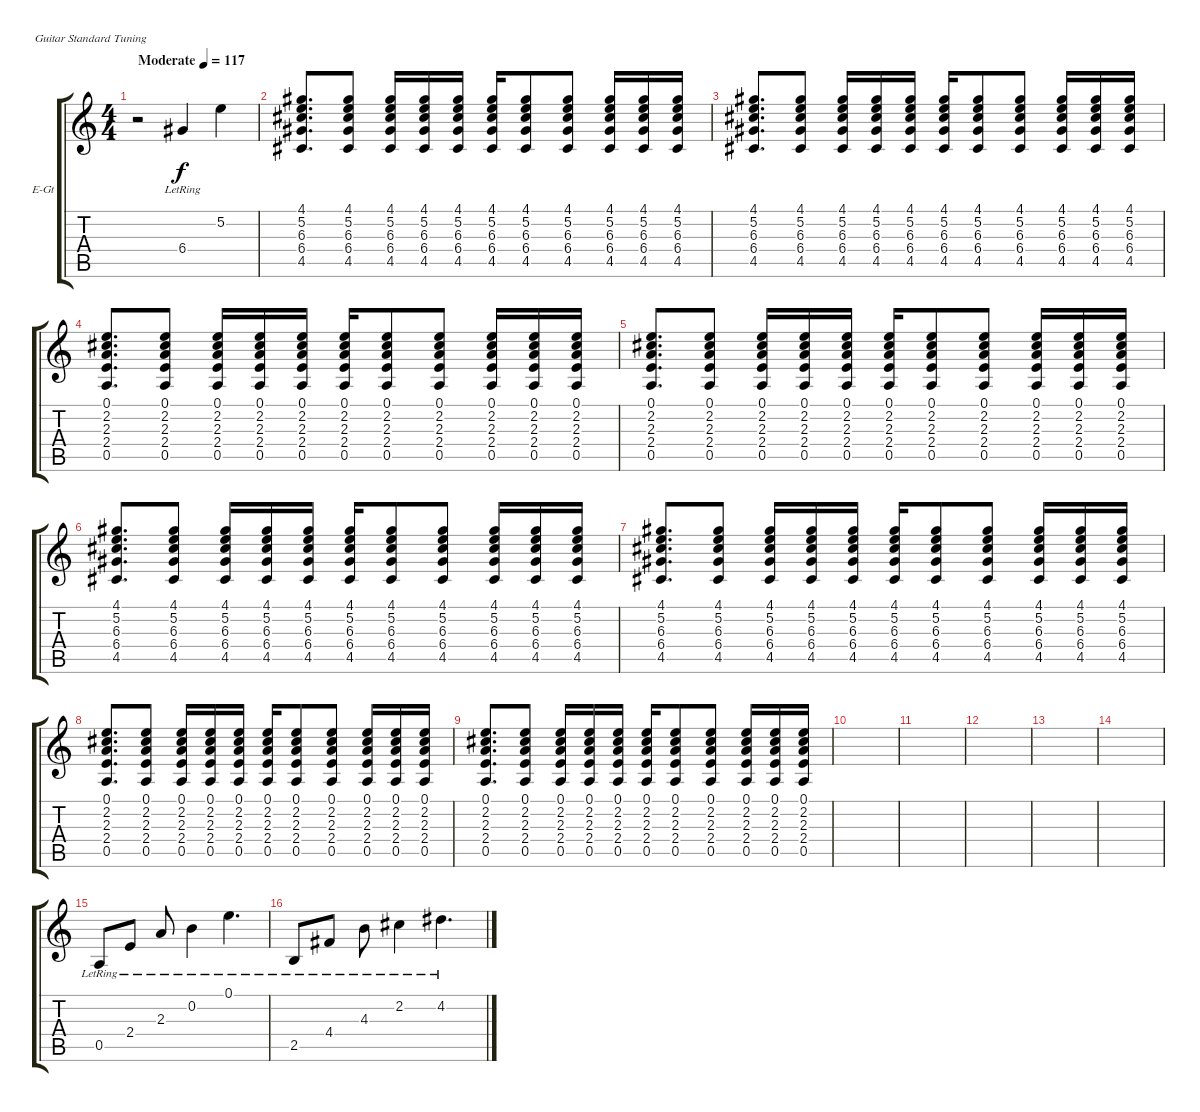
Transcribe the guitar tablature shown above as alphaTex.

\bracketExtendMode groupsimilarinstruments
\firstSystemTrackNameOrientation horizontal
\otherSystemsTrackNameOrientation horizontal
\track ("Electric Guitar" "E-Gt") {instrument electricguitarclean}
\staff {score tabs}
\tuning (E4 B3 G3 D3 A2 E2)
\ts (4 4)
\beaming (8 2 2 2 2)
\tempo (117 "Moderate")
\clef g2
\scale
0.487395
\ks c
r.2{dy f instrument electricguitarclean} 6.4{lr}.4 5.2.4 |
\scale
0.256303 (4.1 5.2 6.3 6.4 4.5).8{d} (4.1 5.2 6.3 6.4 4.5).8 (4.1 5.2 6.3 6.4 4.5).16 (4.1 5.2 6.3 6.4 4.5).16 (4.1 5.2 6.3 6.4 4.5).16 (4.1 5.2 6.3 6.4 4.5).16 (4.1 5.2 6.3 6.4 4.5).8 (4.1 5.2 6.3 6.4 4.5).8 (4.1 5.2 6.3 6.4 4.5).16 (4.1 5.2 6.3 6.4 4.5).16 (4.1 5.2 6.3 6.4 4.5).16 |
\scale
0.256303 (4.1 5.2 6.3 6.4 4.5).8{d} (4.1 5.2 6.3 6.4 4.5).8 (4.1 5.2 6.3 6.4 4.5).16 (4.1 5.2 6.3 6.4 4.5).16 (4.1 5.2 6.3 6.4 4.5).16 (4.1 5.2 6.3 6.4 4.5).16 (4.1 5.2 6.3 6.4 4.5).8 (4.1 5.2 6.3 6.4 4.5).8 (4.1 5.2 6.3 6.4 4.5).16 (4.1 5.2 6.3 6.4 4.5).16 (4.1 5.2 6.3 6.4 4.5).16 |
\scale
0.333333 (0.1 2.2 2.3 2.4 0.5).8{d} (0.1 2.2 2.3 2.4 0.5).8 (0.1 2.2 2.3 2.4 0.5).16 (0.1 2.2 2.3 2.4 0.5).16 (0.1 2.2 2.3 2.4 0.5).16 (0.1 2.2 2.3 2.4 0.5).16 (0.1 2.2 2.3 2.4 0.5).8 (0.1 2.2 2.3 2.4 0.5).8 (0.1 2.2 2.3 2.4 0.5).16 (0.1 2.2 2.3 2.4 0.5).16 (0.1 2.2 2.3 2.4 0.5).16 |
\scale
0.333333 (0.1 2.2 2.3 2.4 0.5).8{d} (0.1 2.2 2.3 2.4 0.5).8 (0.1 2.2 2.3 2.4 0.5).16 (0.1 2.2 2.3 2.4 0.5).16 (0.1 2.2 2.3 2.4 0.5).16 (0.1 2.2 2.3 2.4 0.5).16 (0.1 2.2 2.3 2.4 0.5).8 (0.1 2.2 2.3 2.4 0.5).8 (0.1 2.2 2.3 2.4 0.5).16 (0.1 2.2 2.3 2.4 0.5).16 (0.1 2.2 2.3 2.4 0.5).16 |
\scale
0.333333 (4.1 5.2 6.3 6.4 4.5).8{d} (4.1 5.2 6.3 6.4 4.5).8 (4.1 5.2 6.3 6.4 4.5).16 (4.1 5.2 6.3 6.4 4.5).16 (4.1 5.2 6.3 6.4 4.5).16 (4.1 5.2 6.3 6.4 4.5).16 (4.1 5.2 6.3 6.4 4.5).8 (4.1 5.2 6.3 6.4 4.5).8 (4.1 5.2 6.3 6.4 4.5).16 (4.1 5.2 6.3 6.4 4.5).16 (4.1 5.2 6.3 6.4 4.5).16 |
\scale
0.333333 (4.1 5.2 6.3 6.4 4.5).8{d} (4.1 5.2 6.3 6.4 4.5).8 (4.1 5.2 6.3 6.4 4.5).16 (4.1 5.2 6.3 6.4 4.5).16 (4.1 5.2 6.3 6.4 4.5).16 (4.1 5.2 6.3 6.4 4.5).16 (4.1 5.2 6.3 6.4 4.5).8 (4.1 5.2 6.3 6.4 4.5).8 (4.1 5.2 6.3 6.4 4.5).16 (4.1 5.2 6.3 6.4 4.5).16 (4.1 5.2 6.3 6.4 4.5).16 |
\scale
0.333333 (0.1 2.2 2.3 2.4 0.5).8{d} (0.1 2.2 2.3 2.4 0.5).8 (0.1 2.2 2.3 2.4 0.5).16 (0.1 2.2 2.3 2.4 0.5).16 (0.1 2.2 2.3 2.4 0.5).16 (0.1 2.2 2.3 2.4 0.5).16 (0.1 2.2 2.3 2.4 0.5).8 (0.1 2.2 2.3 2.4 0.5).8 (0.1 2.2 2.3 2.4 0.5).16 (0.1 2.2 2.3 2.4 0.5).16 (0.1 2.2 2.3 2.4 0.5).16 |
\scale
0.333333 (0.1 2.2 2.3 2.4 0.5).8{d} (0.1 2.2 2.3 2.4 0.5).8 (0.1 2.2 2.3 2.4 0.5).16 (0.1 2.2 2.3 2.4 0.5).16 (0.1 2.2 2.3 2.4 0.5).16 (0.1 2.2 2.3 2.4 0.5).16 (0.1 2.2 2.3 2.4 0.5).8 (0.1 2.2 2.3 2.4 0.5).8 (0.1 2.2 2.3 2.4 0.5).16 (0.1 2.2 2.3 2.4 0.5).16 (0.1 2.2 2.3 2.4 0.5).16 |
\scale
0.333333 |
\scale
0.333333 |
\scale
0.333333 |
\scale
0.333333 |
\scale
0.333333 |
\scale
0.333333 0.5{lr}.8 2.4{lr}.8 2.3{lr}.8 0.2{lr}.4 0.1{lr}.4{d} |
\scale
0.333333 2.5{lr}.8 4.4{lr}.8 4.3{lr}.8 2.2{lr}.4 4.2{lr}.4{d}
